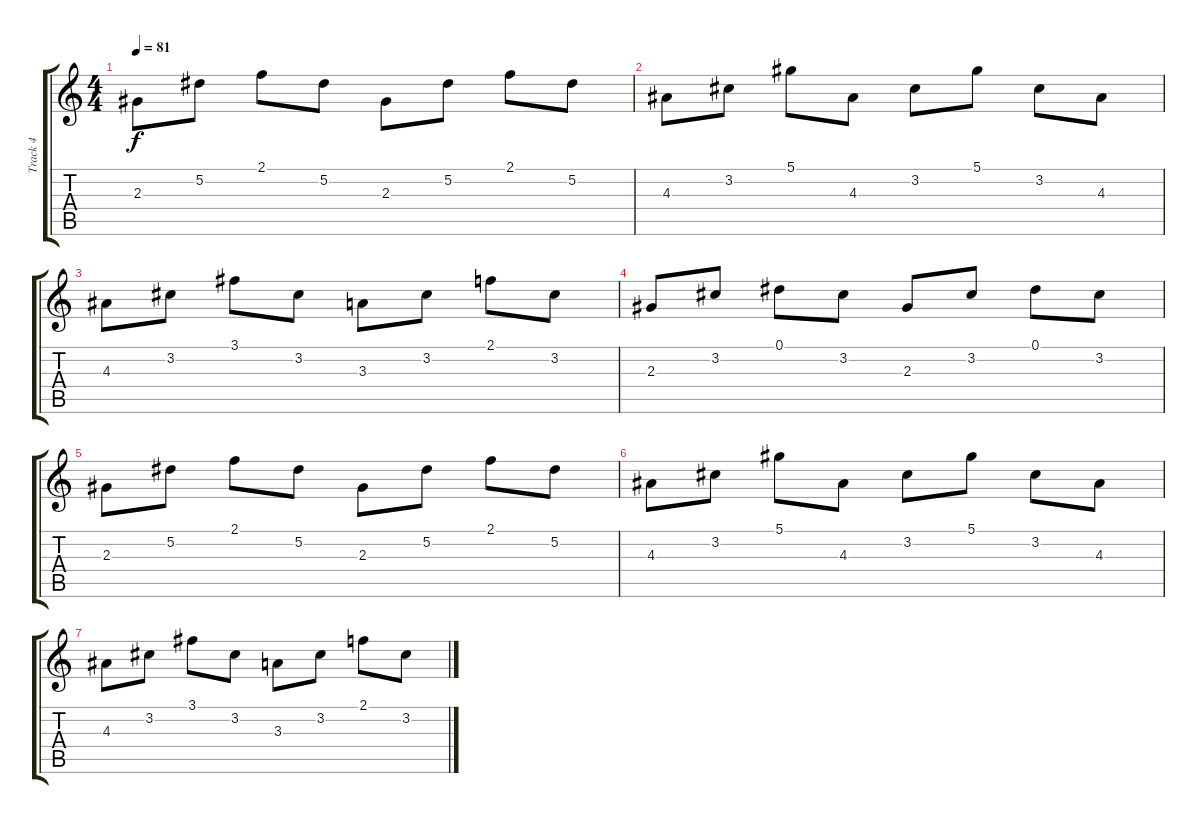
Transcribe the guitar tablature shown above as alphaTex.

\track ("Track 4" "Track 4") {instrument electricguitarclean}
\staff {score tabs}
\tuning (Eb4 Bb3 Gb3 Db3 Ab2 Eb2) {hide}
\ts (4 4)
\tempo 81
\clef g2
\ks c
2.3.8{dy f} 5.2.8 2.1.8 5.2.8 2.3.8 5.2.8 2.1.8 5.2.8 |
4.3.8 3.2.8 5.1.8 4.3.8 3.2.8 5.1.8 3.2.8 4.3.8 |
4.3.8 3.2.8 3.1.8 3.2.8 3.3.8 3.2.8 2.1.8 3.2.8 |
2.3.8 3.2.8 0.1.8 3.2.8 2.3.8 3.2.8 0.1.8 3.2.8 |
2.3.8 5.2.8 2.1.8 5.2.8 2.3.8 5.2.8 2.1.8 5.2.8 |
4.3.8 3.2.8 5.1.8 4.3.8 3.2.8 5.1.8 3.2.8 4.3.8 |
4.3.8 3.2.8 3.1.8 3.2.8 3.3.8 3.2.8 2.1.8 3.2.8
